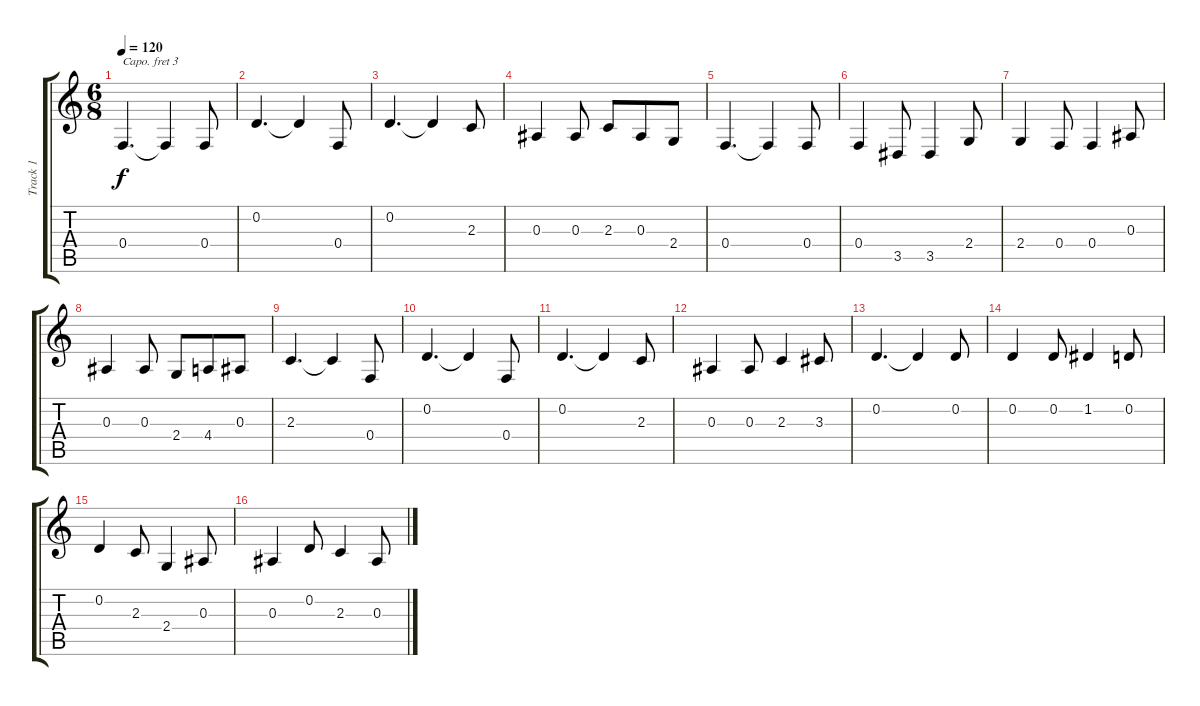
\track ("Track 1" "Track 1") {instrument cello}
\staff {score tabs}
\capo 3
\tuning (E4 B3 G3 D3 A2 E2) {hide}
\ts (6 8)
\tempo 120
\clef g2
\ks c
0.4.4{d dy f} 0.4{t}.4 0.4.8 |
0.2.4{d} 0.2{t}.4 0.4.8 |
0.2.4{d} 0.2{t}.4 2.3.8 |
0.3.4 0.3.8 2.3.8 0.3.8 2.4.8 |
0.4.4{d} 0.4{t}.4 0.4.8 |
0.4.4 3.5.8 3.5.4 2.4.8 |
2.4.4 0.4.8 0.4.4 0.3.8 |
0.3.4 0.3.8 2.4.8 4.4.8 0.3.8 |
2.3.4{d} 2.3{t}.4 0.4.8 |
0.2.4{d} 0.2{t}.4 0.4.8 |
0.2.4{d} 0.2{t}.4 2.3.8 |
0.3.4 0.3.8 2.3.4 3.3.8 |
0.2.4{d} 0.2{t}.4 0.2.8 |
0.2.4 0.2.8 1.2.4 0.2.8 |
0.2.4 2.3.8 2.4.4 0.3.8 |
0.3.4 0.2.8 2.3.4 0.3.8
